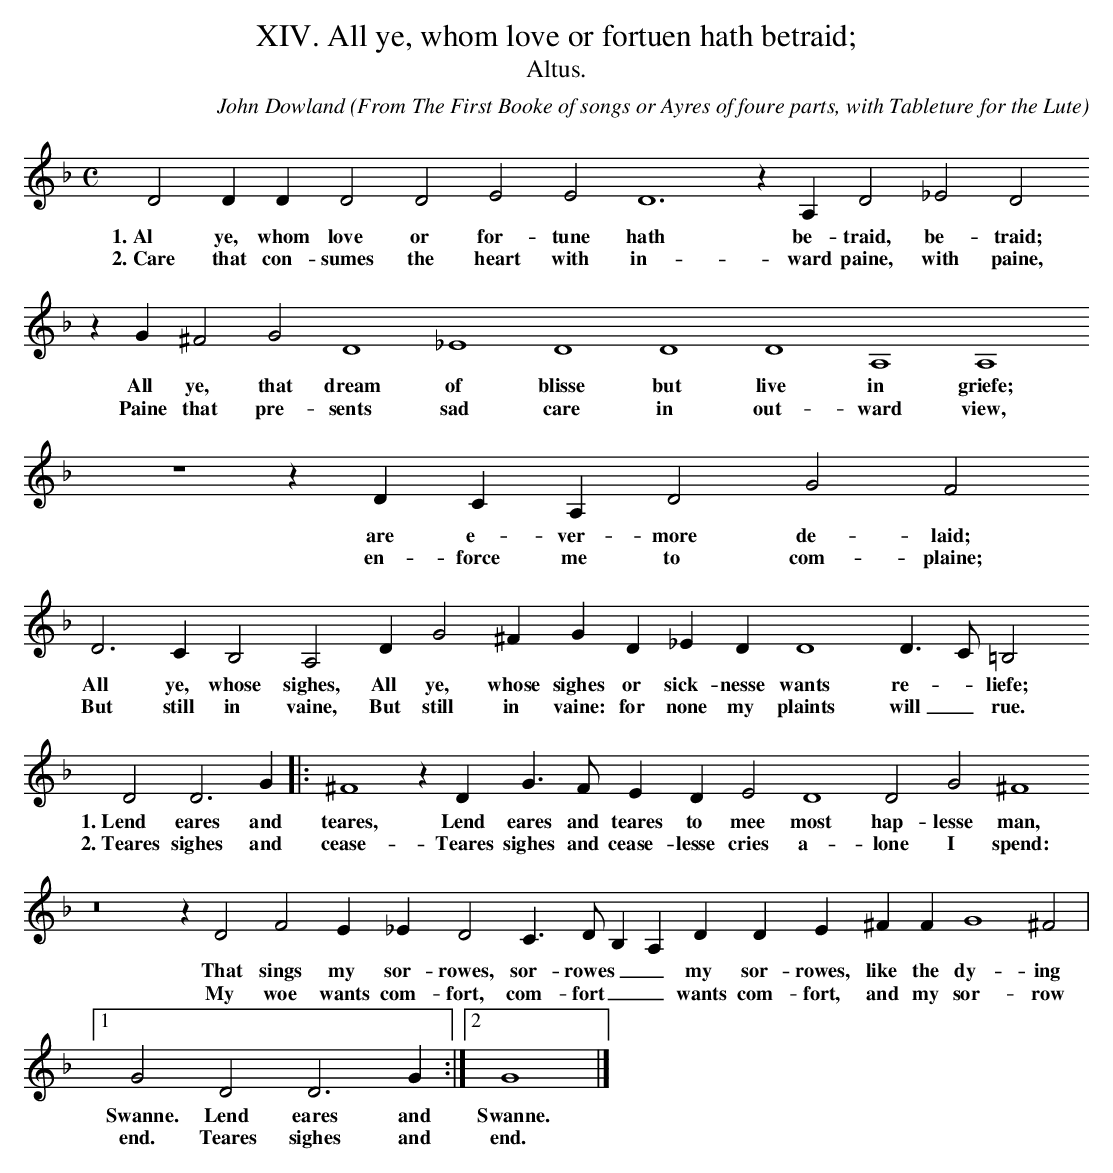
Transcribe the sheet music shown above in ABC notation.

X:1
T:XIV. All ye, whom love or fortuen hath betraid;
T:Altus.
C: John Dowland
O: From The First Booke of songs or Ayres of foure parts, with Tableture for the Lute
L:1/4
M:C
K:G dor
D2 D D D2 D2 E2 E2 D6 z A,D2 _E2 D2
w: 1.~Al ye, whom love or for- tune hath be- traid, be- traid;
w: 2.~Care that con- sumes the heart with in- ward paine, with paine,
z G ^F2 G2 D4 _E4 D4 D4 D4 A,4 A,4
w: All ye, that dream of blisse but live in griefe;
w: Paine that pre- sents sad care in out- ward view,
z4 z D C A, D2 G2 F2
w: are e- ver- more de- laid;
w: en- force me to com- plaine;
D3 C B,2 A,2 D G2 ^F G D _E D D4 D > C =B,2
w: All ye, whose sighes, All ye, whose sighes  or sick- nesse wants re- * liefe;
w: But still in vaine, But still in vaine: for none my plaints will _ rue.
D2 D3 G |:  ^F4 z D G > F E D E2 D4 D2 G2 ^F4
w: 1.~Lend eares and teares, Lend eares and teares to mee most hap- lesse man,
w: 2.~Teares sighes and cease- Teares sighes and cease- lesse cries a- lone I spend:
z8 z D2 F2 E _E D2 C > D B, A, D D E ^F F G4 ^F2 |1 G2  D2 D3 G :|2 G4 |]
w: That sings my sor- rowes, sor- rowes _ _ my sor- rowes, like the dy- ing Swanne. Lend eares and Swanne.
w: My woe wants com- fort, com- fort _ _  wants com- fort,  and my sor- row end. Teares sighes and end.
